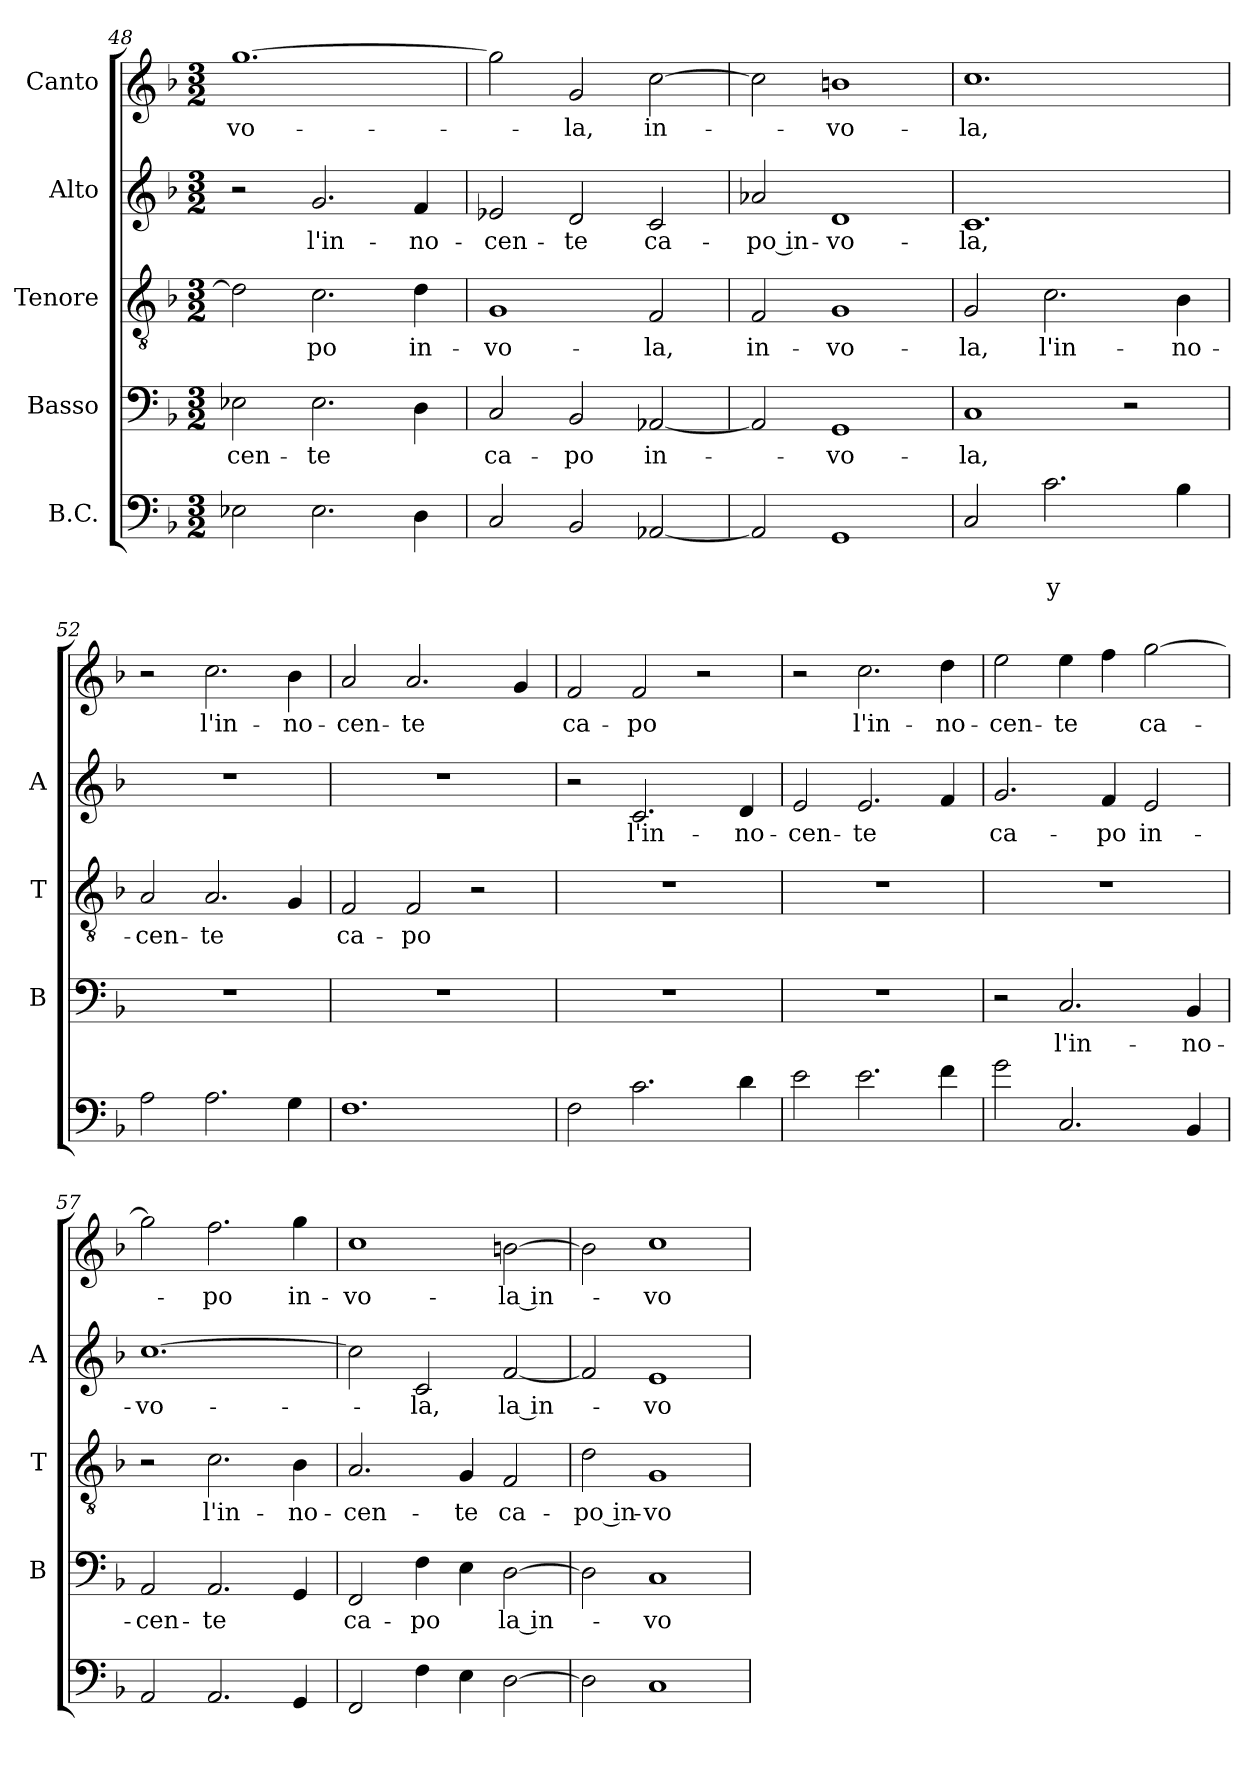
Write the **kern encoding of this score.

**kern	**text	**text	**kern	**text	**kern	**text	**kern	**text	**kern	**text
*part5	*part5	*part5	*part4	*part4	*part3	*part3	*part2	*part2	*part1	*part1
*staff5	*staff5	*staff5	*staff4	*staff4	*staff3	*staff3	*staff2	*staff2	*staff1	*staff1
*I"B.C.	*	*	*I"Basso	*	*I"Tenore	*	*I"Alto	*	*I"Canto	*
*	*	*	*I'B	*	*I'T	*	*I'A	*	*	*
*clefF4	*	*	*clefF4	*	*clefGv2	*	*clefG2	*	*clefG2	*
*k[b-]	*	*	*k[b-]	*	*k[b-]	*	*k[b-]	*	*k[b-]	*
*F:	*	*	*F:	*	*F:	*	*F:	*	*F:	*
*M3/2	*	*	*M3/2	*	*M3/2	*	*M3/2	*	*M3/2	*
=48	=48	=48	=48	=48	=48	=48	=48	=48	=48	=48
!	!	!	!	!LO:LY:b	!	!	!	!	!	!LO:LY:b
2E-X\	.	.	2E-X\	-cen-	2d\]	.	2r	.	[1.gg	-vo-
!	!	!	!	!LO:LY:b	!	!LO:LY:b	!	!LO:LY:b	!	!
2.E-\	.	.	2.E-\	-te	2.c\	-po	2.g/	l'in-	.	.
!	!	!	!	!	!	!LO:LY:b	!	!LO:LY:b	!	!
4D\	.	.	4D\	.	4d\	in-	4f/	-no-	.	.
!!LO:PB:g=z
=49	=49	=49	=49	=49	=49	=49	=49	=49	=49	=49
!	!	!	!	!LO:LY:b	!	!LO:LY:b	!	!LO:LY:b	!	!
2C/	.	.	2C/	ca-	1G	-vo-	2e-X/	-cen-	2gg\]	.
!	!	!	!	!LO:LY:b	!	!	!	!LO:LY:b	!	!LO:LY:b
2BB-/	.	.	2BB-/	-po	.	.	2d/	-te	2g/	-la,
!	!	!	!	!LO:LY:b	!	!LO:LY:b	!	!LO:LY:b	!	!LO:LY:b
[2AA-X/	.	.	[2AA-X/	in-	2F/	-la,	2c/	ca-	[2cc\	in-
=50	=50	=50	=50	=50	=50	=50	=50	=50	=50	=50
!	!	!	!	!	!	!LO:LY:b	!	!LO:LY:b	!	!
2AA-/]	.	.	2AA-/]	.	2F/	in-	2a-X/	-po in-	2cc\]	.
!	!	!	!	!LO:LY:b	!	!LO:LY:b	!	!LO:LY:b	!	!LO:LY:b
1GG	.	.	1GG	-vo-	1G	-vo-	1d	-vo-	1bn	-vo-
=51	=51	=51	=51	=51	=51	=51	=51	=51	=51	=51
!	!	!	!	!LO:LY:b	!	!LO:LY:b	!	!LO:LY:b	!	!LO:LY:b
2C/	.	.	1C	-la,	2G/	-la,	1.c	-la,	1.cc	-la,
!	!	!LO:LY:b	!	!	!	!LO:LY:b	!	!	!	!
2.c\	.	y	.	.	2.c\	l'in-	.	.	.	.
.	.	.	2r	.	.	.	.	.	.	.
!	!	!	!	!	!	!LO:LY:b	!	!	!	!
4B-\	.	.	.	.	4B-\	-no-	.	.	.	.
=52	=52	=52	=52	=52	=52	=52	=52	=52	=52	=52
!	!	!	!	!	!	!LO:LY:b	!	!	!	!
2A\	.	.	1.r	.	2A/	-cen-	1.r	.	2r	.
!	!	!	!	!	!	!LO:LY:b	!	!	!	!LO:LY:b
2.A\	.	.	.	.	2.A/	-te	.	.	2.cc\	l'in-
!	!	!	!	!	!	!	!	!	!	!LO:LY:b
4G\	.	.	.	.	4G/	.	.	.	4b-\	-no-
=53	=53	=53	=53	=53	=53	=53	=53	=53	=53	=53
!	!	!	!	!	!	!LO:LY:b	!	!	!	!LO:LY:b
1.F	.	.	1.r	.	2F/	ca-	1.r	.	2a/	-cen-
!	!	!	!	!	!	!LO:LY:b	!	!	!	!LO:LY:b
.	.	.	.	.	2F/	-po	.	.	2.a/	-te
.	.	.	.	.	2r	.	.	.	.	.
.	.	.	.	.	.	.	.	.	4g/	.
=54	=54	=54	=54	=54	=54	=54	=54	=54	=54	=54
!	!	!	!	!	!	!	!	!	!	!LO:LY:b
2F\	.	.	1.r	.	1.r	.	2r	.	2f/	ca-
!	!	!	!	!	!	!	!	!LO:LY:b	!	!LO:LY:b
2.c\	.	.	.	.	.	.	2.c/	l'in-	2f/	-po
.	.	.	.	.	.	.	.	.	2r	.
!	!	!	!	!	!	!	!	!LO:LY:b	!	!
4d\	.	.	.	.	.	.	4d/	-no-	.	.
!!LO:LB:g=z
=55	=55	=55	=55	=55	=55	=55	=55	=55	=55	=55
!	!	!	!	!	!	!	!	!LO:LY:b	!	!
2e\	.	.	1.r	.	1.r	.	2e/	-cen-	2r	.
!	!	!	!	!	!	!	!	!LO:LY:b	!	!LO:LY:b
2.e\	.	.	.	.	.	.	2.e/	-te	2.cc\	l'in-
!	!	!	!	!	!	!	!	!	!	!LO:LY:b
4f\	.	.	.	.	.	.	4f/	.	4dd\	-no-
=56	=56	=56	=56	=56	=56	=56	=56	=56	=56	=56
!	!	!	!	!	!	!	!	!LO:LY:b	!	!LO:LY:b
2g\	.	.	2r	.	1.r	.	2.g/	ca-	2ee\	-cen-
!	!	!	!	!LO:LY:b	!	!	!	!	!	!LO:LY:b
2.C/	.	.	2.C/	l'in-	.	.	.	.	4ee\	-te
!	!	!	!	!	!	!	!	!LO:LY:b	!	!
.	.	.	.	.	.	.	4f/	-po	4ff\	.
!	!	!	!	!	!	!	!	!LO:LY:b	!	!LO:LY:b
.	.	.	.	.	.	.	2e/	in-	[2gg\	ca-
!	!	!	!	!LO:LY:b	!	!	!	!	!	!
4BB-/	.	.	4BB-/	-no-	.	.	.	.	.	.
=57	=57	=57	=57	=57	=57	=57	=57	=57	=57	=57
!	!	!	!	!LO:LY:b	!	!	!	!LO:LY:b	!	!
2AA/	.	.	2AA/	-cen-	2r	.	[1.cc	-vo-	2gg\]	.
!	!	!	!	!LO:LY:b	!	!LO:LY:b	!	!	!	!LO:LY:b
2.AA/	.	.	2.AA/	-te	2.c\	l'in-	.	.	2.ff\	-po
!	!	!	!	!	!	!LO:LY:b	!	!	!	!LO:LY:b
4GG/	.	.	4GG/	.	4B-\	-no-	.	.	4gg\	in-
=58	=58	=58	=58	=58	=58	=58	=58	=58	=58	=58
!	!	!	!	!LO:LY:b	!	!LO:LY:b	!	!	!	!LO:LY:b
2FF/	.	.	2FF/	ca-	2.A/	-cen-	2cc\]	.	1cc	-vo-
!	!	!	!	!LO:LY:b	!	!	!	!LO:LY:b	!	!
4F\	.	.	4F\	-po	.	.	2c/	-la,	.	.
!	!	!	!	!	!	!LO:LY:b	!	!	!	!
4E\	.	.	4E\	.	4G/	-te	.	.	.	.
!	!	!	!	!LO:LY:b	!	!LO:LY:b	!	!LO:LY:b	!	!LO:LY:b
[2D\	.	.	[2D\	la in-	2F/	ca-	[2f/	la in-	[2bn\	-la in-
=59	=59	=59	=59	=59	=59	=59	=59	=59	=59	=59
!	!	!	!	!	!	!LO:LY:b	!	!	!	!
2D\]	.	.	2D\]	.	2d\	- po in-	2f/]	.	2b\]	.
!	!	!	!	!LO:LY:b	!	!LO:LY:b	!	!LO:LY:b	!	!LO:LY:b
1C	.	.	1C	-vo-	1G	-vo-	1e	-vo-	1cc	-vo-
=	=	=	=	=	=	=	=	=	=	=
*-	*-	*-	*-	*-	*-	*-	*-	*-	*-	*-
